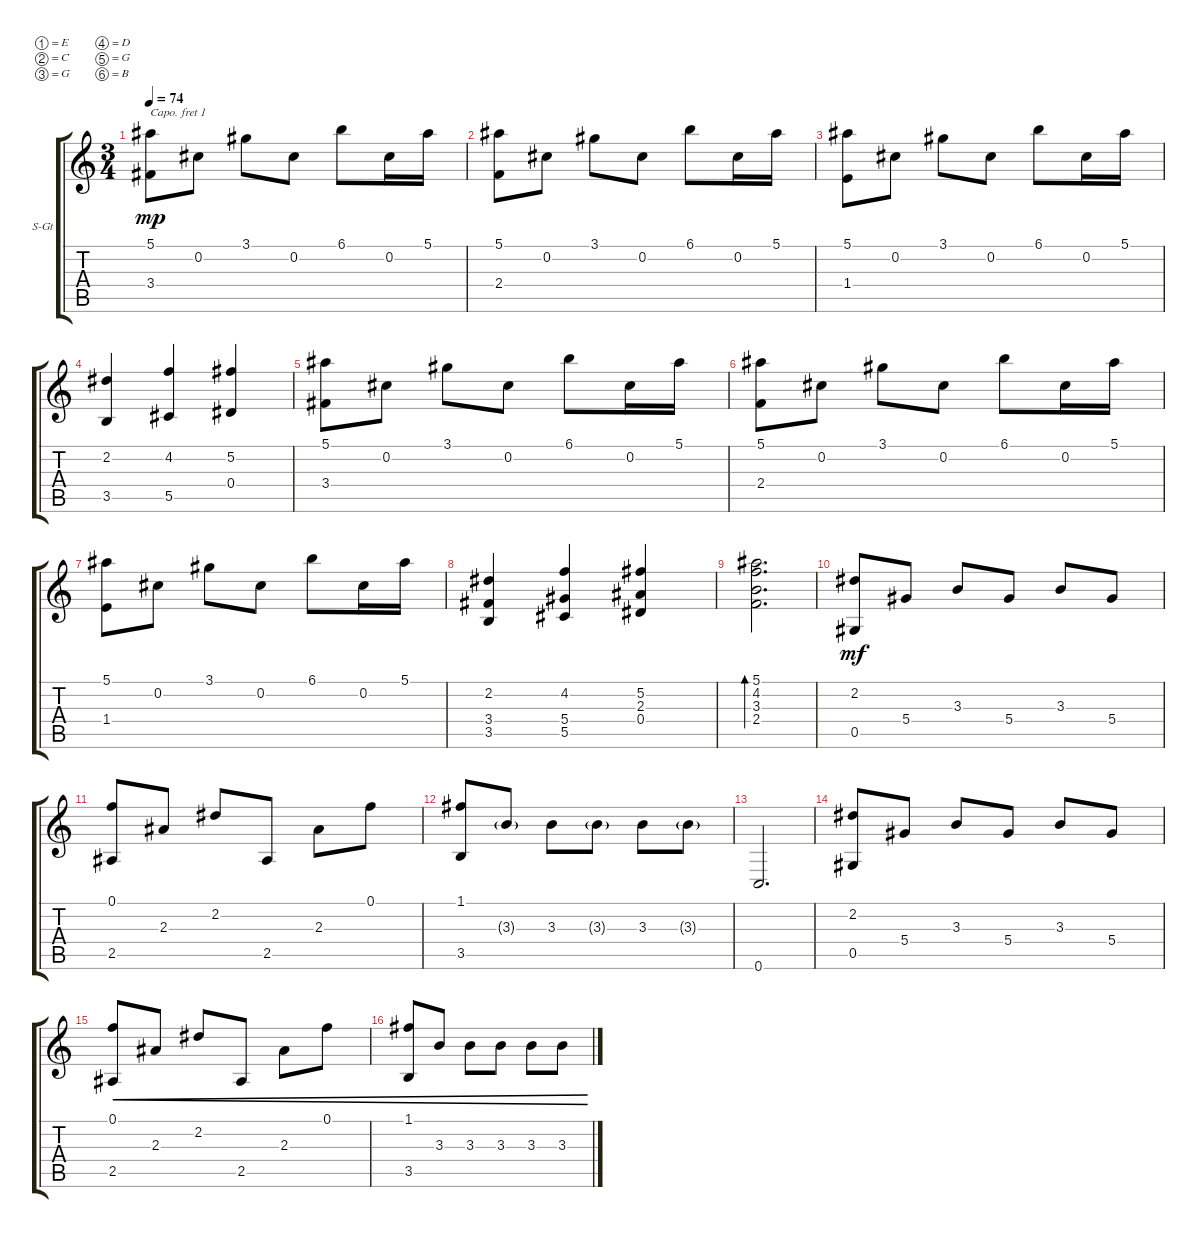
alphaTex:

\defaultSystemsLayout 4
\bracketExtendMode groupsimilarinstruments
\firstSystemTrackNameOrientation horizontal
\otherSystemsTrackNameOrientation horizontal
\track ("Steel Guitar" "S-Gt") {instrument acousticguitarsteel}
\staff {score tabs}
\capo 1
\tuning (E4 C4 G3 D3 G2 B1)
\ts (3 4)
\tempo 74
\clef g2
\ks c
(5.1 3.4).8{dy mp instrument acousticguitarsteel} 0.2.8 3.1.8 0.2.8 6.1.8 0.2.16 5.1.16 |
(5.1 2.4).8 0.2.8 3.1.8 0.2.8 6.1.8 0.2.16 5.1.16 |
(5.1 1.4).8 0.2.8 3.1.8 0.2.8 6.1.8 0.2.16 5.1.16 |
(2.2 3.5).4 (4.2 5.5).4 (5.2 0.4).4 |
(5.1 3.4).8 0.2.8 3.1.8 0.2.8 6.1.8 0.2.16 5.1.16 |
(5.1 2.4).8 0.2.8 3.1.8 0.2.8 6.1.8 0.2.16 5.1.16 |
(5.1 1.4).8 0.2.8 3.1.8 0.2.8 6.1.8 0.2.16 5.1.16 |
(2.2 3.5 3.4).4 (4.2 5.5 5.4).4 (5.2 0.4 2.3).4 |
(2.4 3.3 4.2 5.1).2{d bd 243} |
(0.5 2.2).8{dy mf} 5.4.8 3.3.8 5.4.8 3.3.8 5.4.8 |
(2.5 0.1).8 2.3.8 2.2.8 2.5.8 2.3.8 0.1.8 |
(1.1 3.5).8 3.3{g}.8 3.3.8 3.3{g}.8 3.3.8 3.3{g}.8 |
0.6.2{d} |
(0.5 2.2).8 5.4.8 3.3.8 5.4.8 3.3.8 5.4.8 |
(2.5 0.1).8{cre} 2.3.8{cre} 2.2.8{cre} 2.5.8{cre} 2.3.8{cre} 0.1.8{cre} |
(1.1 3.5).8{cre} 3.3.8{cre} 3.3.8{cre} 3.3.8{cre} 3.3.8{cre} 3.3.8{cre}
